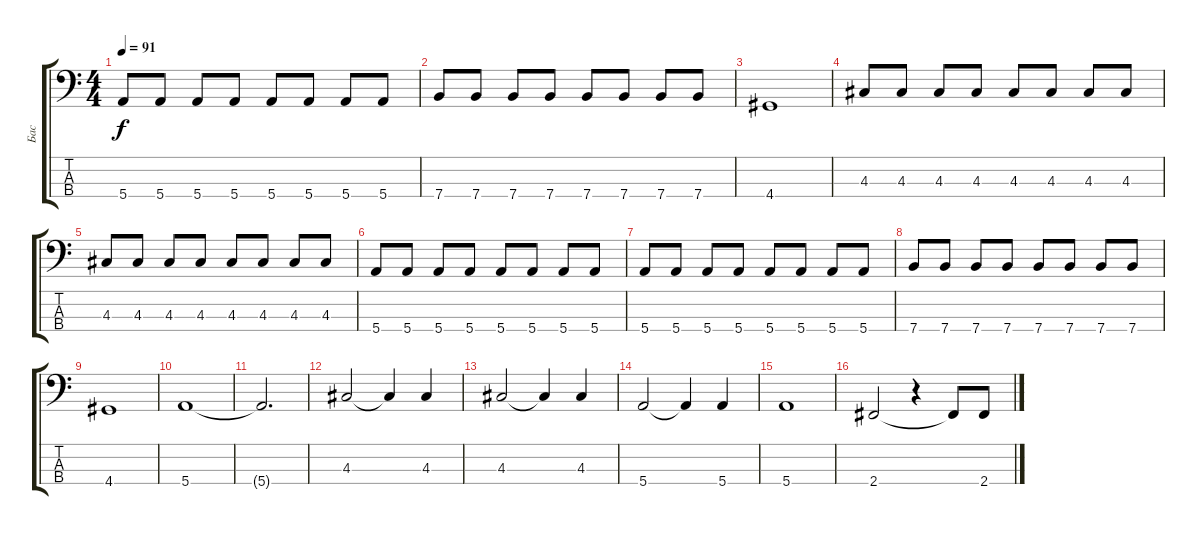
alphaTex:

\track ("Бас" "Бас") {instrument electricbassfinger}
\staff {score tabs}
\tuning (G2 D2 A1 E1) {hide}
\ts (4 4)
\tempo 91
\clef f4
\ks c
5.4.8{dy f} 5.4.8 5.4.8 5.4.8 5.4.8 5.4.8 5.4.8 5.4.8 |
7.4.8 7.4.8 7.4.8 7.4.8 7.4.8 7.4.8 7.4.8 7.4.8 |
4.4.1 |
4.3.8 4.3.8 4.3.8 4.3.8 4.3.8 4.3.8 4.3.8 4.3.8 |
4.3.8 4.3.8 4.3.8 4.3.8 4.3.8 4.3.8 4.3.8 4.3.8 |
5.4.8 5.4.8 5.4.8 5.4.8 5.4.8 5.4.8 5.4.8 5.4.8 |
5.4.8 5.4.8 5.4.8 5.4.8 5.4.8 5.4.8 5.4.8 5.4.8 |
7.4.8 7.4.8 7.4.8 7.4.8 7.4.8 7.4.8 7.4.8 7.4.8 |
4.4.1 |
5.4.1 |
5.4{t}.2{d} |
4.3.2 4.3{t}.4 4.3.4 |
4.3.2 4.3{t}.4 4.3.4 |
5.4.2 5.4{t}.4 5.4.4 |
5.4.1 |
2.4.2 r.4 2.4{t}.8 2.4.8
